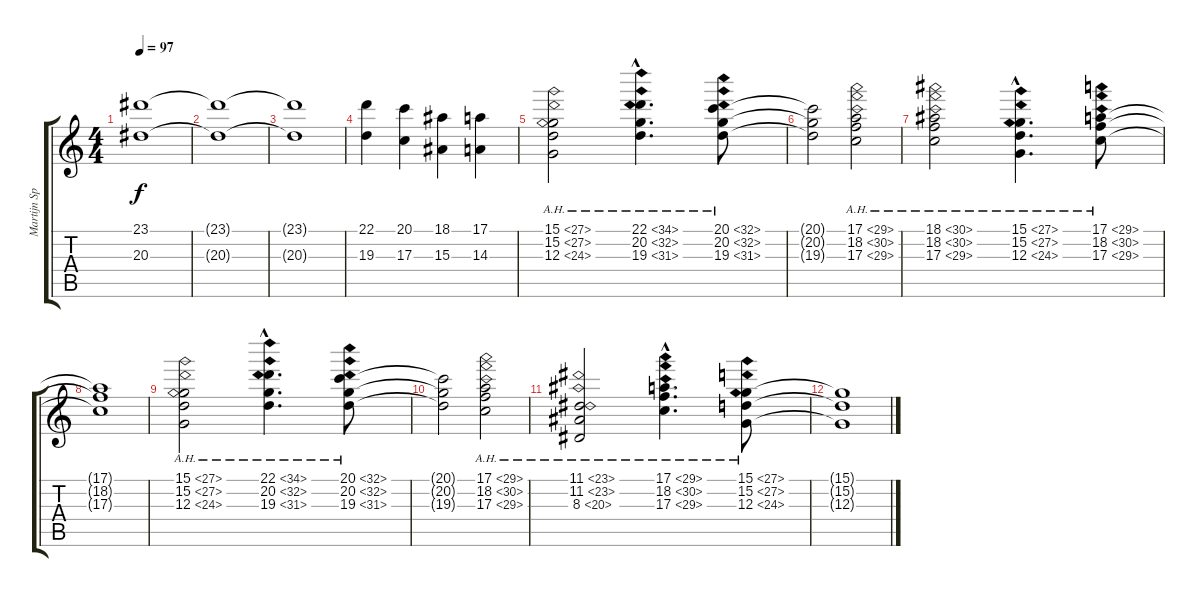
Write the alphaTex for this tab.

\track ("Martijn Spierenbur (Keyboard)" "Martijn Sp") {instrument stringensemble1}
\staff {score tabs}
\tuning (E4 B3 G3 D3 A2 E2) {hide}
\ts (4 4)
\tempo 97
\clef g2
\ks c
(23.1 20.3).1{dy f volume 8 instrument stringensemble1} |
(23.1{t} 20.3{t}).1 |
(23.1{t} 20.3{t}).1 |
(22.1 19.3).4 (20.1 17.3).4 (18.1 15.3).4 (17.1 14.3).4 |
(15.1{ah 12} 15.2{ah 12} 12.3{ah 12}).2{volume 12 instrument stringensemble1} (22.1{ah 12 hac} 20.2{ah 12 hac} 19.3{ah 12 hac}).4{d} (20.1{ah 12} 20.2{ah 12} 19.3{ah 12}).8 |
(20.1{t} 20.2{t} 19.3{t}).2 (17.1{ah 12} 18.2{ah 12} 17.3{ah 12}).2 |
(18.1{ah 12} 18.2{ah 12} 17.3{ah 12}).2 (15.1{ah 12 hac} 15.2{ah 12 hac} 12.3{ah 12 hac}).4{d} (17.1{ah 12} 18.2{ah 12} 17.3{ah 12}).8 |
(17.1{t} 18.2{t} 17.3{t}).1 |
(15.1{ah 12} 15.2{ah 12} 12.3{ah 12}).2 (22.1{ah 12 hac} 20.2{ah 12 hac} 19.3{ah 12 hac}).4{d} (20.1{ah 12} 20.2{ah 12} 19.3{ah 12}).8 |
(20.1{t} 20.2{t} 19.3{t}).2 (17.1{ah 12} 18.2{ah 12} 17.3{ah 12}).2 |
(11.1{ah 12} 11.2{ah 12} 8.3{ah 12}).2 (17.1{ah 12 hac} 18.2{ah 12 hac} 17.3{ah 12 hac}).4{d} (15.1{ah 12} 15.2{ah 12} 12.3{ah 12}).8 |
(15.1{t} 15.2{t} 12.3{t}).1
